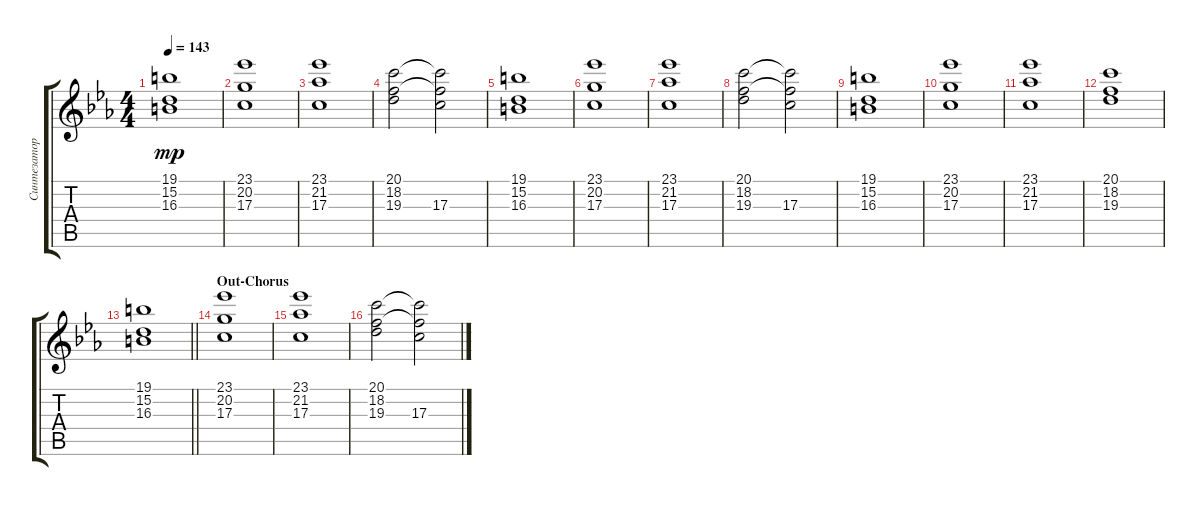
\track ("Синтезатор 2" "Синтезатор") {instrument pad2warm}
\staff {score tabs}
\tuning (E4 B3 G3 D3 A2 E2) {hide}
\ts (4 4)
\tempo 143
\clef g2
\ks cminor
(19.1 15.2 16.3).1{dy mp} |
(23.1 20.2 17.3).1 |
(23.1 21.2 17.3).1 |
(20.1 18.2 19.3).2 (20.1{t} 18.2{t} 17.3).2 |
(19.1 15.2 16.3).1 |
(23.1 20.2 17.3).1 |
(23.1 21.2 17.3).1 |
(20.1 18.2 19.3).2 (20.1{t} 18.2{t} 17.3).2 |
(19.1 15.2 16.3).1 |
(23.1 20.2 17.3).1 |
(23.1 21.2 17.3).1 |
(20.1 18.2 19.3).1 |
\barLineRight lightlight
(19.1 15.2 16.3).1 |
\section ("" "Out-Chorus")
(23.1 20.2 17.3).1 |
(23.1 21.2 17.3).1 |
(20.1 18.2 19.3).2 (20.1{t} 18.2{t} 17.3).2
